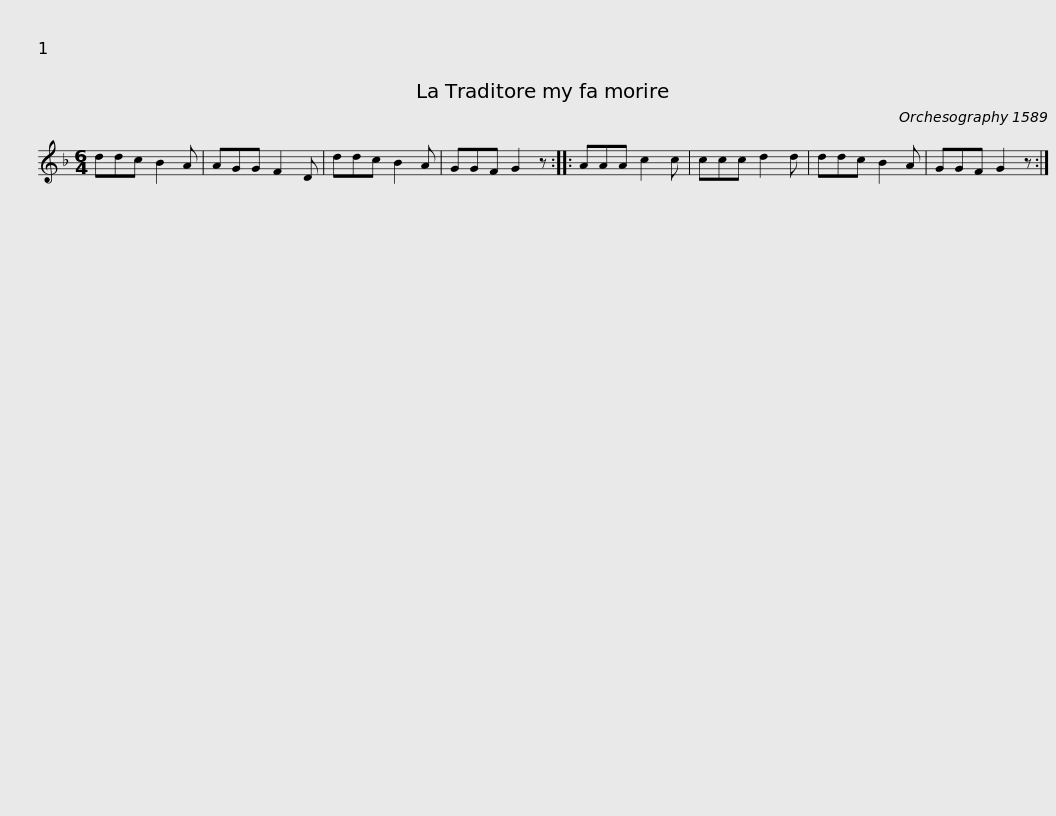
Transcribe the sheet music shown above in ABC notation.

X:1
L:1/8
M:6/4
I:linebreak $
K:F
V:1 treble
V:1
 ddc B2 A | AGG F2 D | ddc B2 A | GGF G2 z :: AAA c2 c | %5
 ccc d2 d | ddc B2 A | GGF G2 z :| %8
